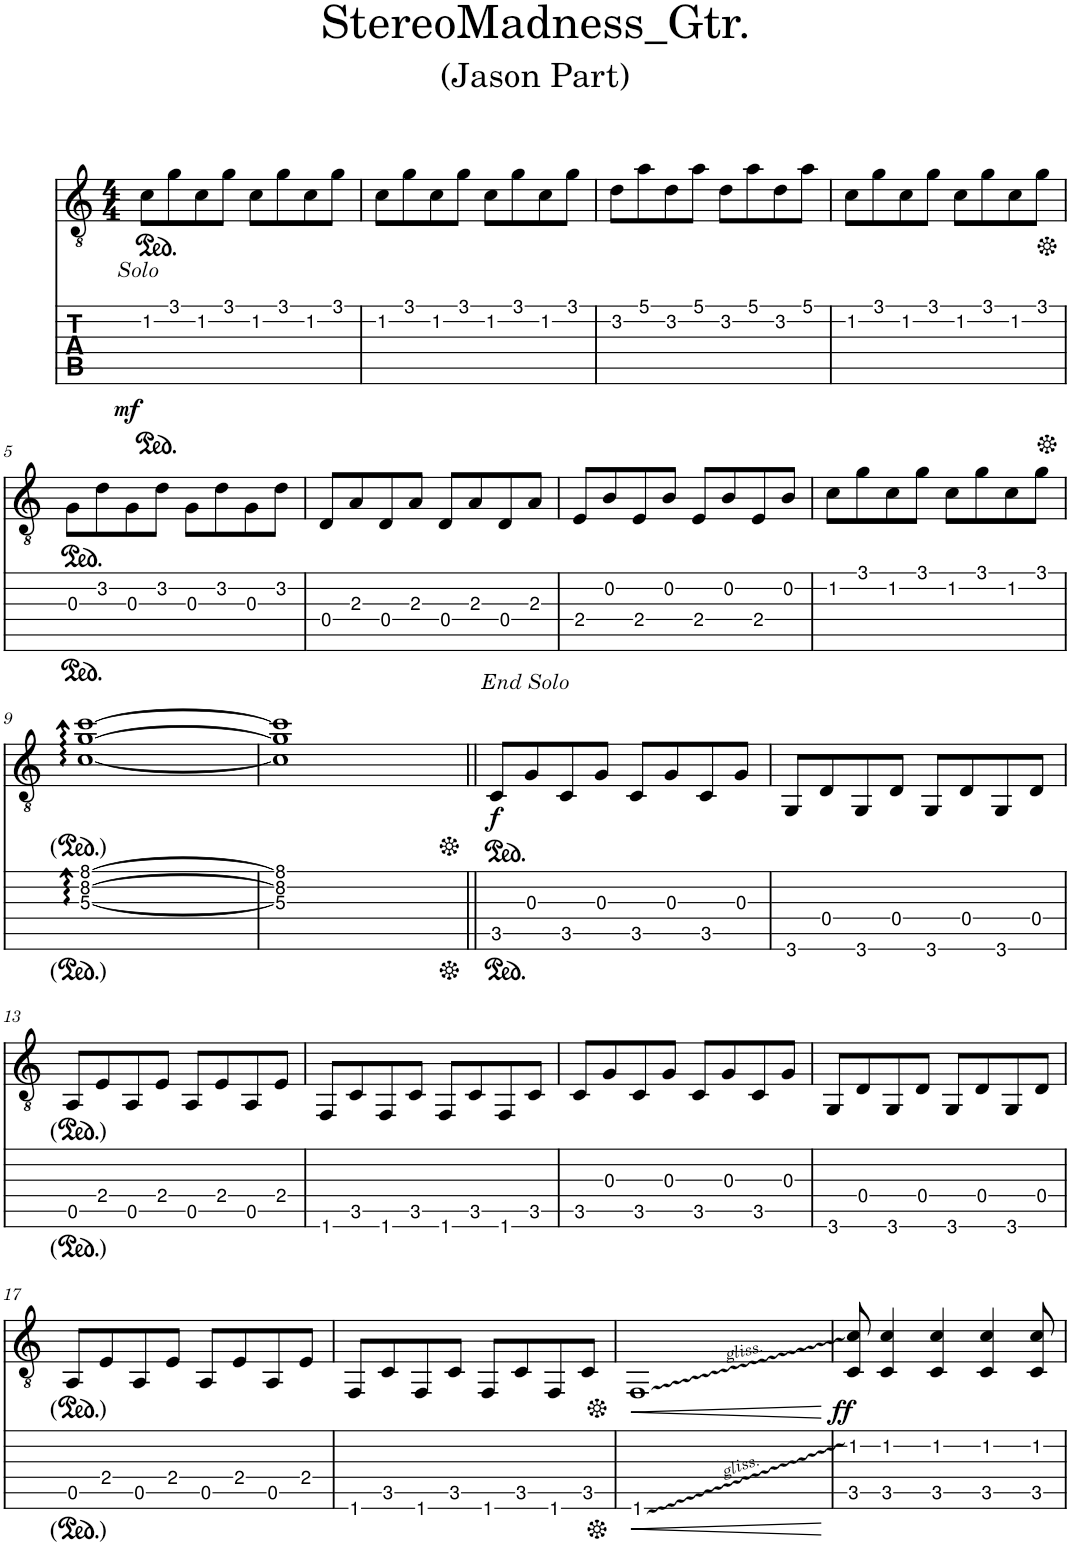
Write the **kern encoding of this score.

**kern	**kern	**dynam
*part1	*part1	*part1
*staff2	*staff1	*staff1/2
*I"Guitar	*	*
*I'Guit.	*	*
*stria6	*	*
*	*clefGv2	*
*k[]	*k[]	*
*M4/4	*M4/4	*
*	*ped	*
=1	=1	=1
!LO:TX:a:i:t=Solo	!	!
!	!	!LO:DY:b=2
8cL	8c\L	mf
8gJ	8g\	.
8cL	8c\	.
8gJ	8g\J	.
8cL	8c\L	.
8gJ	8g\	.
8cL	8c\	.
8gJ	8g\J	.
=2	=2	=2
8cL	8c\L	.
8gJ	8g\	.
8cL	8c\	.
8gJ	8g\J	.
8cL	8c\L	.
8gJ	8g\	.
8cL	8c\	.
8gJ	8g\J	.
=3	=3	=3
8dL	8d\L	.
8aJ	8a\	.
8dL	8d\	.
8aJ	8a\J	.
8dL	8d\L	.
8aJ	8a\	.
8dL	8d\	.
8aJ	8a\J	.
=4	=4	=4
8cL	8c\L	.
8gJ	8g\	.
8cL	8c\	.
8gJ	8g\J	.
8cL	8c\L	.
8gJ	8g\	.
8cL	8c\	.
8gJ	8g\J	.
!!LO:LB:g=z
=5	=5	=5
*	*Xped	*
*	*ped	*
8GL	8G\L	.
8dJ	8d\	.
8GL	8G\	.
8dJ	8d\J	.
8GL	8G\L	.
8dJ	8d\	.
8GL	8G\	.
8dJ	8d\J	.
=6	=6	=6
8DL	8D/L	.
8AJ	8A/	.
8DL	8D/	.
8AJ	8A/J	.
8DL	8D/L	.
8AJ	8A/	.
8DL	8D/	.
8AJ	8A/J	.
=7	=7	=7
8EL	8E/L	.
8BJ	8B/	.
8EL	8E/	.
8BJ	8B/J	.
8EL	8E/L	.
8BJ	8B/	.
8EL	8E/	.
8BJ	8B/J	.
=8	=8	=8
8cL	8c\L	.
8gJ	8g\	.
8cL	8c\	.
8gJ	8g\J	.
8cL	8c\L	.
8gJ	8g\	.
8cL	8c\	.
8gJ	8g\J	.
!!LO:LB:g=z
=9	=9	=9
[1c: [1g: [1cc:	[1c: [1g: [1cc:	.
=10	=10	=10
1c] 1g] 1cc]	1c] 1g] 1cc]	.
=11||	=11||	=11||
*	*Xped	*
*	*ped	*
!	!LO:TX:a:i:t=End Solo	!
!	!	!LO:DY:b
8CL	8C/L	f
8GJ	8G/	.
8CL	8C/	.
8GJ	8G/J	.
8CL	8C/L	.
8GJ	8G/	.
8CL	8C/	.
8GJ	8G/J	.
=12	=12	=12
8GGL	8GG/L	.
8DJ	8D/	.
8GGL	8GG/	.
8DJ	8D/J	.
8GGL	8GG/L	.
8DJ	8D/	.
8GGL	8GG/	.
8DJ	8D/J	.
!!LO:LB:g=z
=13	=13	=13
8AAL	8AA/L	.
8EJ	8E/	.
8AAL	8AA/	.
8EJ	8E/J	.
8AAL	8AA/L	.
8EJ	8E/	.
8AAL	8AA/	.
8EJ	8E/J	.
=14	=14	=14
8FFL	8FF/L	.
8CJ	8C/	.
8FFL	8FF/	.
8CJ	8C/J	.
8FFL	8FF/L	.
8CJ	8C/	.
8FFL	8FF/	.
8CJ	8C/J	.
=15	=15	=15
8CL	8C/L	.
8GJ	8G/	.
8CL	8C/	.
8GJ	8G/J	.
8CL	8C/L	.
8GJ	8G/	.
8CL	8C/	.
8GJ	8G/J	.
=16	=16	=16
8GGL	8GG/L	.
8DJ	8D/	.
8GGL	8GG/	.
8DJ	8D/J	.
8GGL	8GG/L	.
8DJ	8D/	.
8GGL	8GG/	.
8DJ	8D/J	.
!!LO:LB:g=z
=17	=17	=17
8AAL	8AA/L	.
8EJ	8E/	.
8AAL	8AA/	.
8EJ	8E/J	.
8AAL	8AA/L	.
8EJ	8E/	.
8AAL	8AA/	.
8EJ	8E/J	.
=18	=18	=18
8FFL	8FF/L	.
8CJ	8C/	.
8FFL	8FF/	.
8CJ	8C/J	.
8FFL	8FF/L	.
8CJ	8C/	.
8FFL	8FF/	.
8CJ	8C/J	.
=19	=19	=19
*	*Xped	*
!	!	!LO:HP:b
1FF	1FF	<
.	.	[
=20	=20	=20
!	!	!LO:DY:b
8C 8c	8C/ 8c/	ff
4C 4c	4C/ 4c/	.
4C 4c	4C/ 4c/	.
4C 4c	4C/ 4c/	.
8C 8c	8C/ 8c/	.
=	=	=
*-	*-	*-
